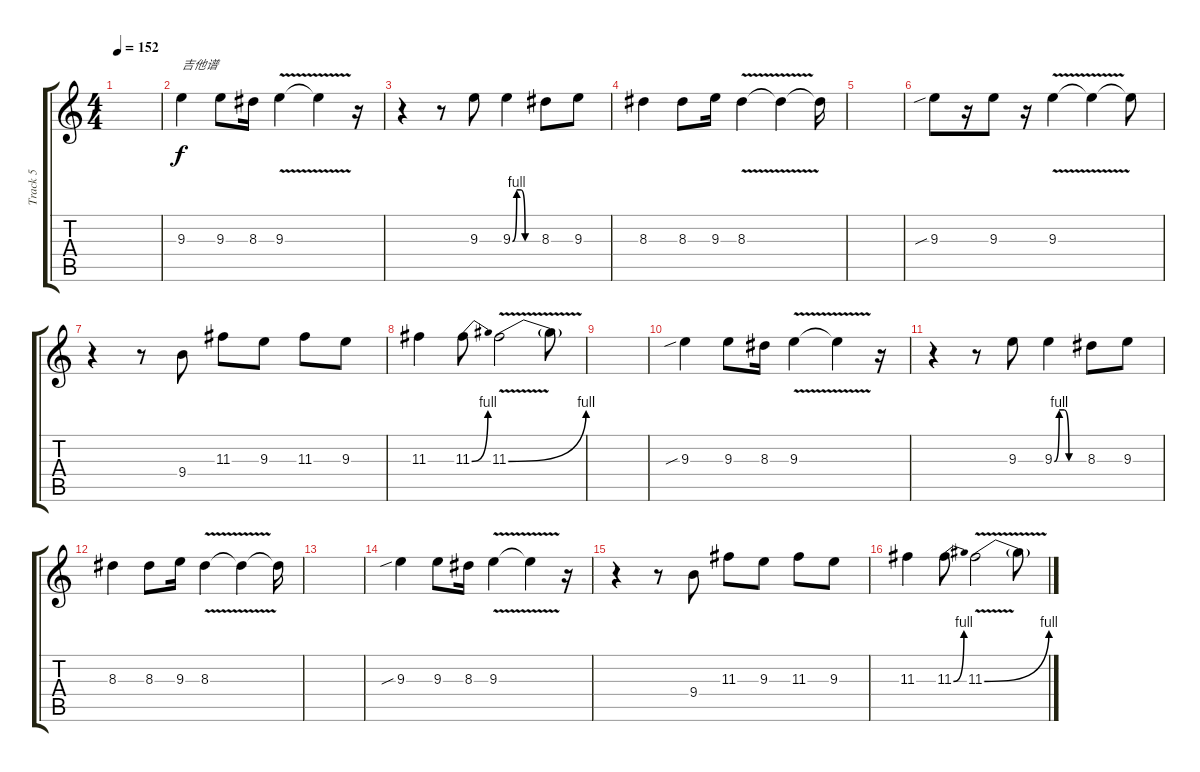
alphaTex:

\track ("Track 5" "Track 5") {instrument overdrivenguitar}
\staff {score tabs}
\tuning (E4 B3 G3 D3 A2 E2) {hide}
\ts (4 4)
\tempo 152
\clef g2
\ks c
|
9.3.4{txt "吉他谱"} 9.3.8 8.3.16 9.3{v}.4 9.3{t}.4 r.16 |
r.4 r.8 9.3.8 9.3{be (custom 0 0 10 4 20 4 30 0 60 0)}.4 8.3.8 9.3.8 |
8.3.4 8.3.8 9.3.16 8.3{v}.4 8.3{t}.4 8.3{t}.16 |
|
9.3{sib}.8 r.16 9.3.8 r.16 9.3{v}.4 9.3{t}.4 9.3{t}.8 |
r.4 r.8 9.4.8 11.3.8 9.3.8 11.3.8 9.3.8 |
11.3.4 11.3{be (bend 0 0 60 4)}.8 11.3{be (bend 0 0 60 4) v}.2 11.3{t}.8 |
|
9.3{sib}.4 9.3.8 8.3.16 9.3{v}.4 9.3{t}.4 r.16 |
r.4 r.8 9.3.8 9.3{be (custom 0 0 10 4 20 4 30 0 60 0)}.4 8.3.8 9.3.8 |
8.3.4 8.3.8 9.3.16 8.3{v}.4 8.3{t}.4 8.3{t}.16 |
|
9.3{sib}.4 9.3.8 8.3.16 9.3{v}.4 9.3{t}.4 r.16 |
r.4 r.8 9.4.8 11.3.8 9.3.8 11.3.8 9.3.8 |
11.3.4 11.3{be (bend 0 0 60 4)}.8 11.3{be (bend 0 0 60 4) v}.2 11.3{t}.8
